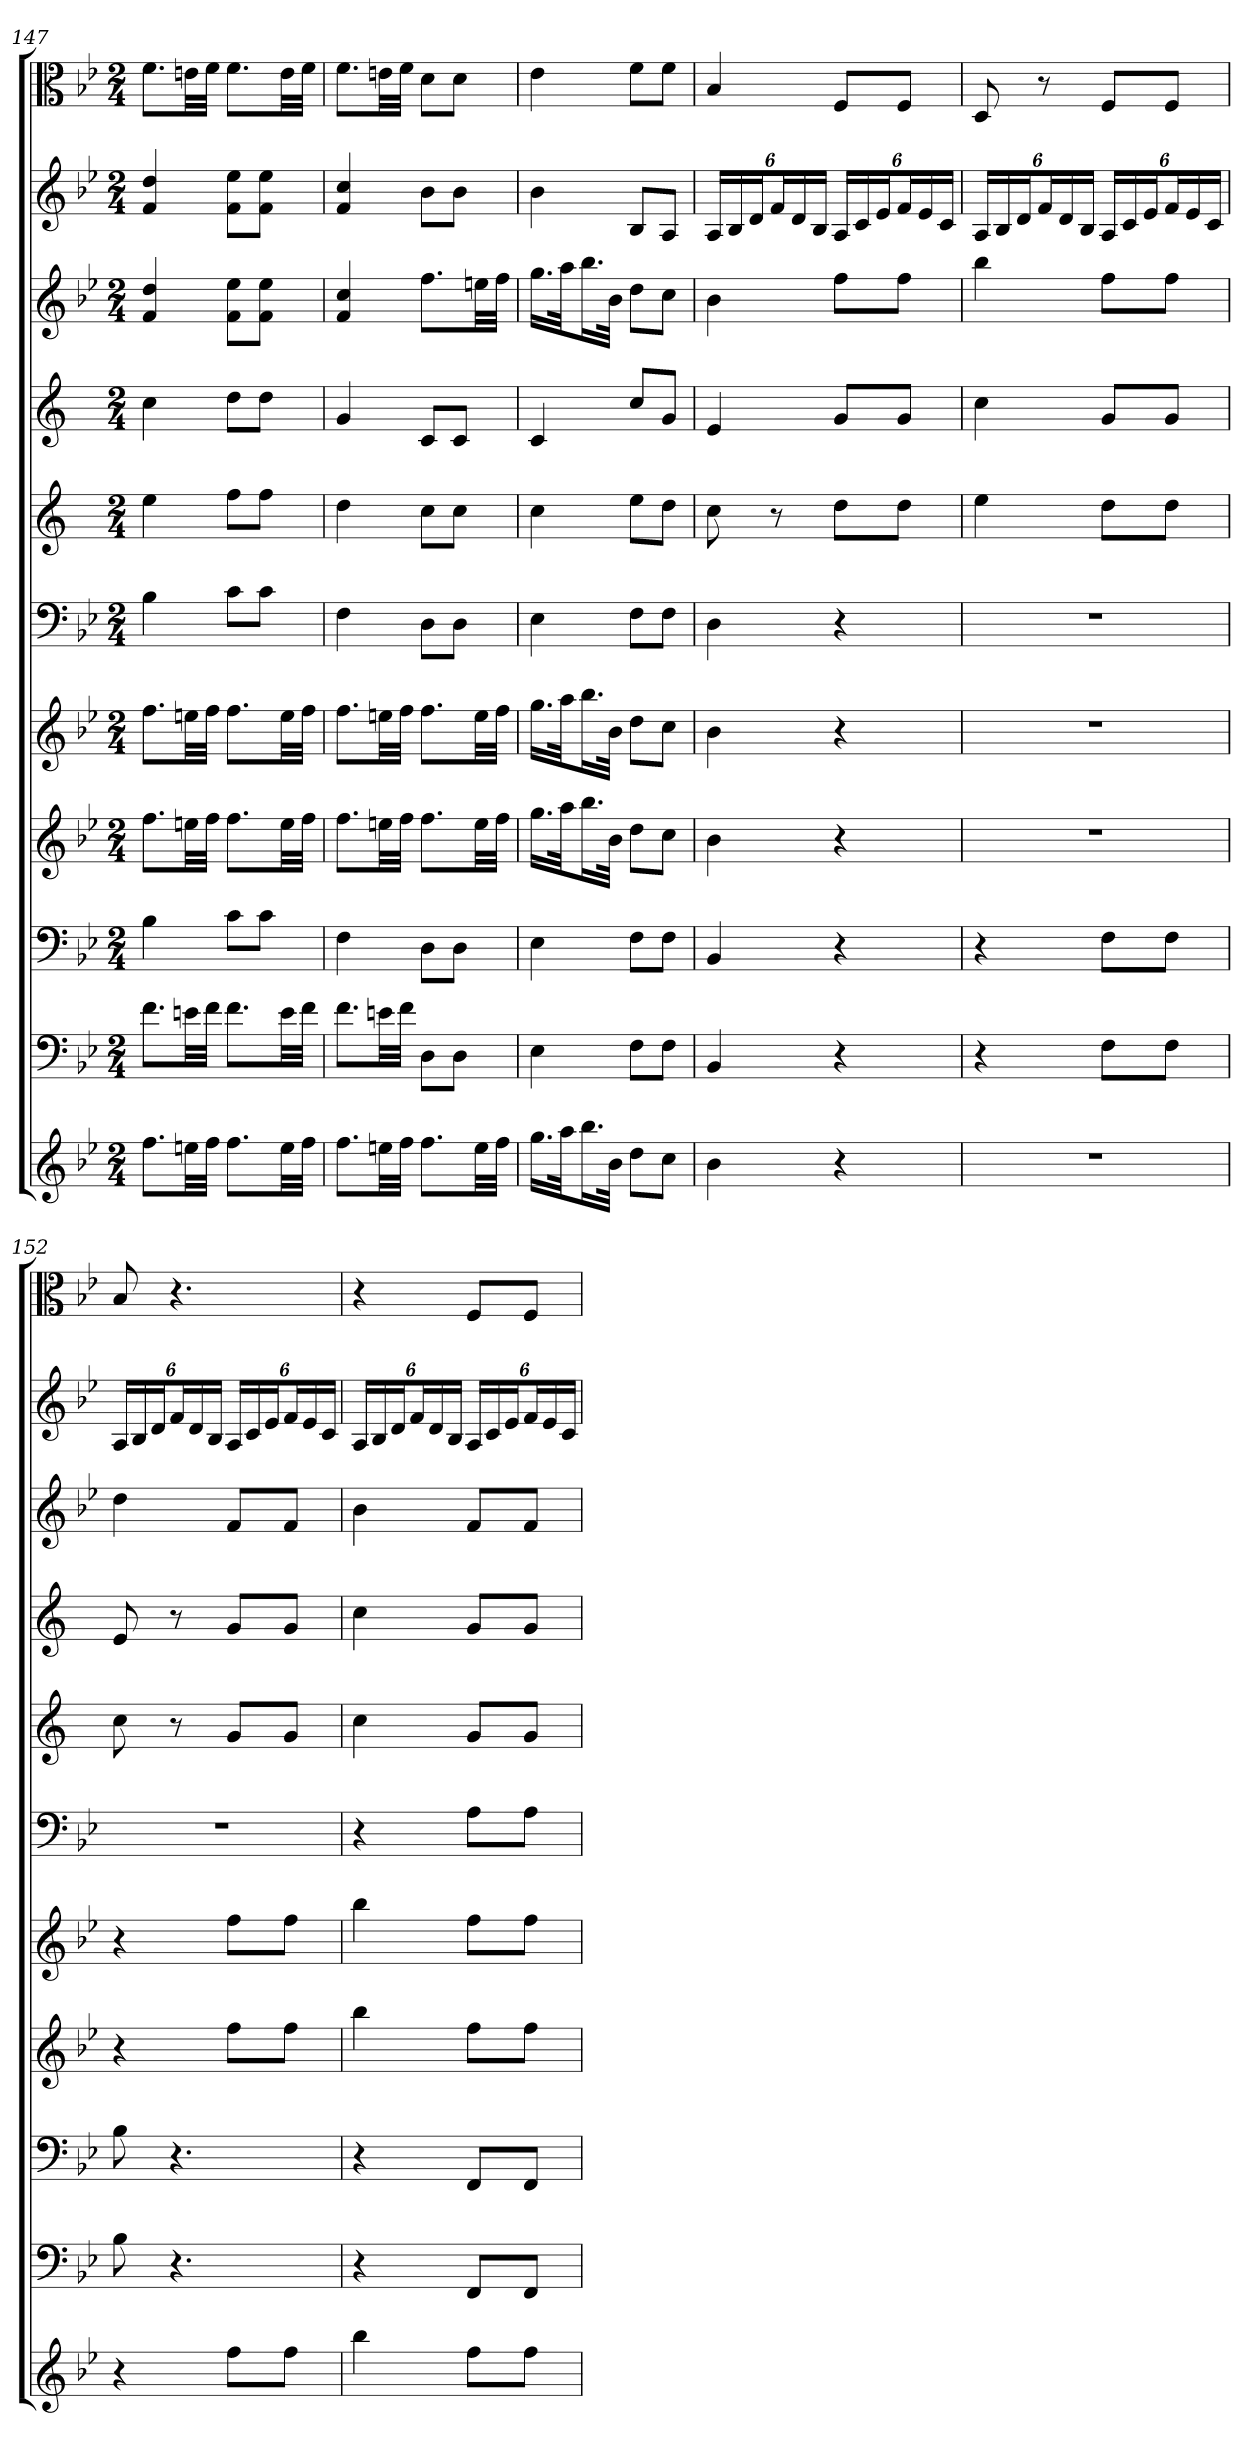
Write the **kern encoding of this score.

**kern	**kern	**kern	**kern	**kern	**kern	**kern	**kern	**kern	**kern	**kern
*part11	*part10	*part9	*part8	*part7	*part6	*part5	*part4	*part3	*part2	*part1
*staff11	*staff10	*staff9	*staff8	*staff7	*staff6	*staff5	*staff4	*staff3	*staff2	*staff1
*	*clefF4	*clefF4	*	*	*clefF4	*	*	*	*	*clefC3
*k[b-e-]	*k[b-e-]	*k[b-e-]	*k[b-e-]	*k[b-e-]	*k[b-e-]	*k[]	*k[]	*k[b-e-]	*k[b-e-]	*k[b-e-]
*B-:	*B-:	*B-:	*B-:	*B-:	*B-:	*	*	*B-:	*B-:	*B-:
*M2/4	*M2/4	*M2/4	*M2/4	*M2/4	*M2/4	*M2/4	*M2/4	*M2/4	*M2/4	*M2/4
=147	=147	=147	=147	=147	=147	=147	=147	=147	=147	=147
8.ffL	8.f\L	4B-	8.ffL	8.ffL	4B-	4ee	4cc	4f 4dd	4f 4dd	8.f\L
32eenLL	32en\LL	.	32eenLL	32eenLL	.	.	.	.	.	32en\LL
32ffJJJ	32f\JJJ	.	32ffJJJ	32ffJJJ	.	.	.	.	.	32f\JJJ
8.ffL	8.f\L	8c\L	8.ffL	8.ffL	8c\L	8ffL	8ddL	8f 8ee-L	8f 8ee-L	8.f\L
.	.	8c\J	.	.	8c\J	8ffJ	8ddJ	8f 8ee-J	8f 8ee-J	.
32eeLL	32e\LL	.	32eeLL	32eeLL	.	.	.	.	.	32e\LL
32ffJJJ	32f\JJJ	.	32ffJJJ	32ffJJJ	.	.	.	.	.	32f\JJJ
=148	=148	=148	=148	=148	=148	=148	=148	=148	=148	=148
8.ffL	8.f\L	4F	8.ffL	8.ffL	4F	4dd	4g	4f 4cc	4f 4cc	8.f\L
32eenLL	32en\LL	.	32eenLL	32eenLL	.	.	.	.	.	32en\LL
32ffJJJ	32f\JJJ	.	32ffJJJ	32ffJJJ	.	.	.	.	.	32f\JJJ
8.ffL	8D\L	8D\L	8.ffL	8.ffL	8D\L	8ccL	8cL	8.ffL	8b-L	8d\L
.	8D\J	8D\J	.	.	8D\J	8ccJ	8cJ	.	8b-J	8d\J
32eeLL	.	.	32eeLL	32eeLL	.	.	.	32eenLL	.	.
32ffJJJ	.	.	32ffJJJ	32ffJJJ	.	.	.	32ffJJJ	.	.
=149	=149	=149	=149	=149	=149	=149	=149	=149	=149	=149
16.ggLL	4E-	4E-	16.ggLL	16.ggLL	4E-	4cc	4c	16.ggLL	4b-	4e-
32aaJk	.	.	32aaJk	32aaJk	.	.	.	32aaJk	.	.
16.bb-L	.	.	16.bb-L	16.bb-L	.	.	.	16.bb-L	.	.
32b-JJk	.	.	32b-JJk	32b-JJk	.	.	.	32b-JJk	.	.
8ddL	8F\L	8F\L	8ddL	8ddL	8F\L	8eeL	8ccL	8ddL	8B-L	8f\L
8ccJ	8F\J	8F\J	8ccJ	8ccJ	8F\J	8ddJ	8gJ	8ccJ	8AJ	8f\J
=150	=150	=150	=150	=150	=150	=150	=150	=150	=150	=150
4b-	4BB-	4BB-	4b-	4b-	4D	8cc	4e	4b-	24ALL	4B-
.	.	.	.	.	.	.	.	.	24B-	.
.	.	.	.	.	.	.	.	.	24dJ	.
.	.	.	.	.	.	8r	.	.	24fL	.
.	.	.	.	.	.	.	.	.	24d	.
.	.	.	.	.	.	.	.	.	24B-JJ	.
4r	4r	4r	4r	4r	4r	8ddL	8gL	8ffL	24ALL	8F/L
.	.	.	.	.	.	.	.	.	24c	.
.	.	.	.	.	.	.	.	.	24e-J	.
.	.	.	.	.	.	8ddJ	8gJ	8ffJ	24fL	8F/J
.	.	.	.	.	.	.	.	.	24e-	.
.	.	.	.	.	.	.	.	.	24cJJ	.
=151	=151	=151	=151	=151	=151	=151	=151	=151	=151	=151
2r	4r	4r	2r	2r	2r	4ee	4cc	4bb-	24ALL	8D
.	.	.	.	.	.	.	.	.	24B-	.
.	.	.	.	.	.	.	.	.	24dJ	.
.	.	.	.	.	.	.	.	.	24fL	8r
.	.	.	.	.	.	.	.	.	24d	.
.	.	.	.	.	.	.	.	.	24B-JJ	.
.	8F\L	8F\L	.	.	.	8ddL	8gL	8ffL	24ALL	8F/L
.	.	.	.	.	.	.	.	.	24c	.
.	.	.	.	.	.	.	.	.	24e-J	.
.	8F\J	8F\J	.	.	.	8ddJ	8gJ	8ffJ	24fL	8F/J
.	.	.	.	.	.	.	.	.	24e-	.
.	.	.	.	.	.	.	.	.	24cJJ	.
=152	=152	=152	=152	=152	=152	=152	=152	=152	=152	=152
4r	8B-	8B-	4r	4r	2r	8cc	8e	4dd	24ALL	8B-
.	.	.	.	.	.	.	.	.	24B-	.
.	.	.	.	.	.	.	.	.	24dJ	.
.	4.r	4.r	.	.	.	8r	8r	.	24fL	4.r
.	.	.	.	.	.	.	.	.	24d	.
.	.	.	.	.	.	.	.	.	24B-JJ	.
8ffL	.	.	8ffL	8ffL	.	8gL	8gL	8fL	24ALL	.
.	.	.	.	.	.	.	.	.	24c	.
.	.	.	.	.	.	.	.	.	24e-J	.
8ffJ	.	.	8ffJ	8ffJ	.	8gJ	8gJ	8fJ	24fL	.
.	.	.	.	.	.	.	.	.	24e-	.
.	.	.	.	.	.	.	.	.	24cJJ	.
=153	=153	=153	=153	=153	=153	=153	=153	=153	=153	=153
4bb-	4r	4r	4bb-	4bb-	4r	4cc	4cc	4b-	24ALL	4r
.	.	.	.	.	.	.	.	.	24B-	.
.	.	.	.	.	.	.	.	.	24dJ	.
.	.	.	.	.	.	.	.	.	24fL	.
.	.	.	.	.	.	.	.	.	24d	.
.	.	.	.	.	.	.	.	.	24B-JJ	.
8ffL	8FF/L	8FF/L	8ffL	8ffL	8A\L	8gL	8gL	8fL	24ALL	8F/L
.	.	.	.	.	.	.	.	.	24c	.
.	.	.	.	.	.	.	.	.	24e-J	.
8ffJ	8FF/J	8FF/J	8ffJ	8ffJ	8A\J	8gJ	8gJ	8fJ	24fL	8F/J
.	.	.	.	.	.	.	.	.	24e-	.
.	.	.	.	.	.	.	.	.	24cJJ	.
=	=	=	=	=	=	=	=	=	=	=
*-	*-	*-	*-	*-	*-	*-	*-	*-	*-	*-
